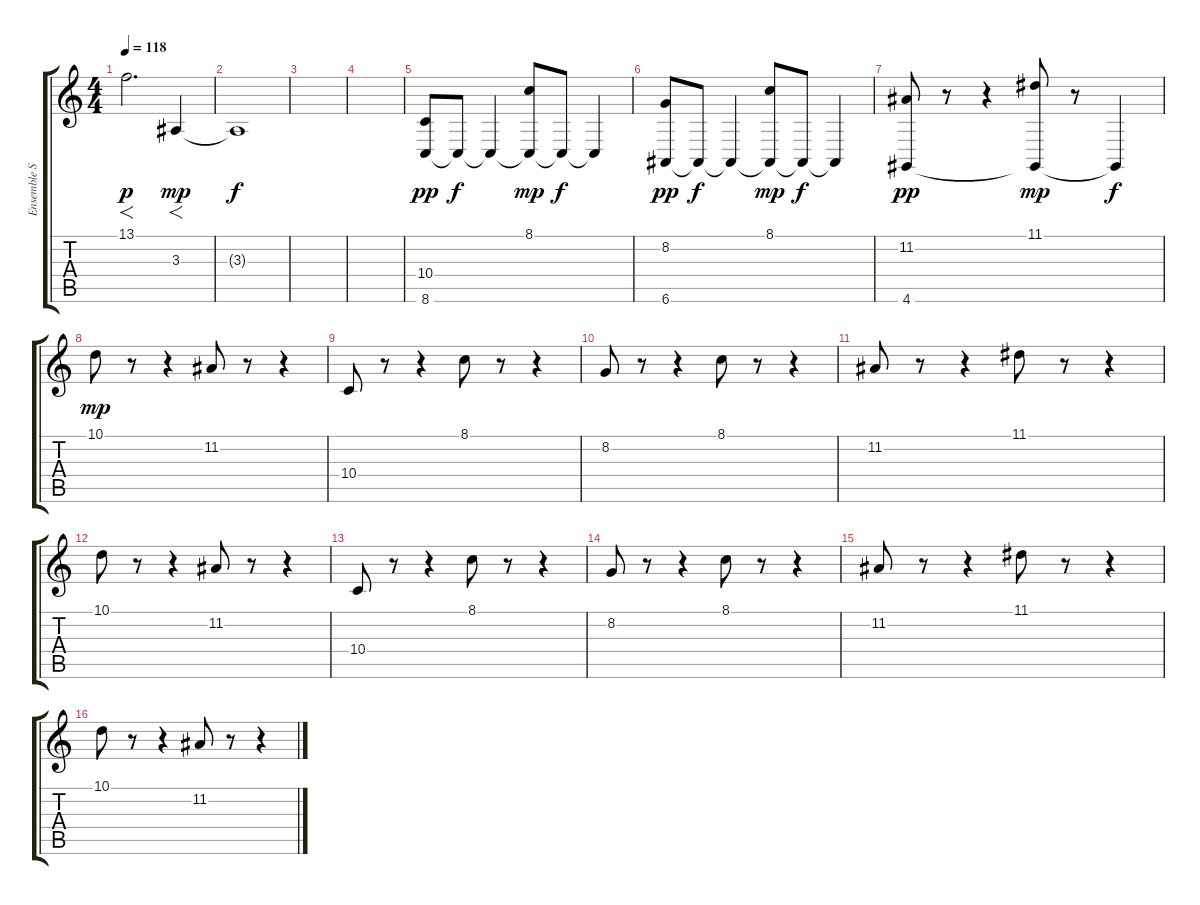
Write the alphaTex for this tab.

\track ("Ensemble Strings" "Ensemble S") {instrument stringensemble1}
\staff {score tabs}
\tuning (E4 B3 G3 D3 A2 E2) {hide}
\ts (4 4)
\tempo 118
\clef g2
\ks c
13.1.2{f d dy p} 3.3.4{f dy mp} |
3.3{t}.1{dy f} |
|
|
(10.4 8.6).8{dy pp} 8.6{t}.8{dy f} 8.6{t}.4 (8.1 8.6{t}).8{dy mp} 8.6{t}.8{dy f} 8.6{t}.4 |
(8.2 6.6).8{dy pp} 6.6{t}.8{dy f} 6.6{t}.4 (8.1 6.6{t}).8{dy mp} 6.6{t}.8{dy f} 6.6{t}.4 |
(11.2 4.6).8{dy pp} r.8 r.4 (11.1 4.6{t}).8{dy mp} r.8 4.6{t}.4{dy f} |
10.1.8{dy mp} r.8 r.4 11.2.8 r.8 r.4 |
10.4.8 r.8 r.4 8.1.8 r.8 r.4 |
8.2.8 r.8 r.4 8.1.8 r.8 r.4 |
11.2.8 r.8 r.4 11.1.8 r.8 r.4 |
10.1.8 r.8 r.4 11.2.8 r.8 r.4 |
10.4.8 r.8 r.4 8.1.8 r.8 r.4 |
8.2.8 r.8 r.4 8.1.8 r.8 r.4 |
11.2.8 r.8 r.4 11.1.8 r.8 r.4 |
10.1.8 r.8 r.4 11.2.8 r.8 r.4
